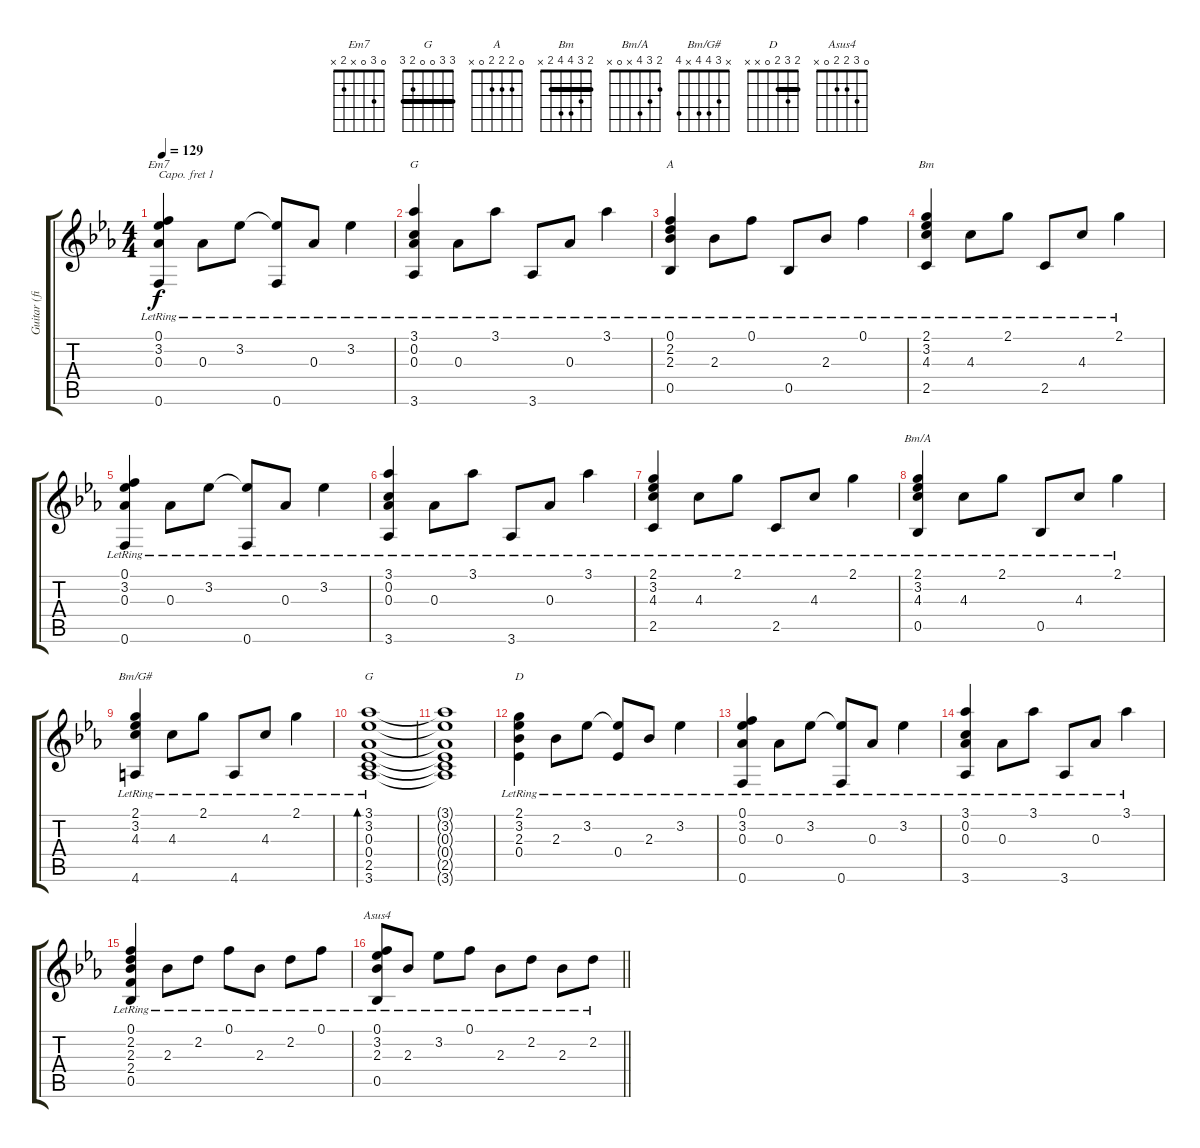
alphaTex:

\track ("Guitar (fingerstyle) - Capo I" "Guitar (fi") {instrument acousticguitarsteel}
\staff {score tabs}
\capo 1
\tuning (E4 B3 G3 D3 A2 E2) {hide}
\chord ("Em7" 0 3 0 x 2 x)
\chord ("G" 3 0 0 0 2 3)
\chord ("A" 0 2 2 2 0 x)
\chord ("Bm" 2 3 4 4 2 x) {barre 2}
\chord ("Bm/A" 2 3 4 x 0 x)
\chord ("Bm/G#" x 3 4 4 x 4)
\chord ("G" 3 3 0 0 2 3) {barre 3}
\chord ("D" 2 3 2 0 x x) {barre 2}
\chord ("Asus4" 0 3 2 2 0 x)
\ts (4 4)
\tempo 129
\clef g2
\ks eb
(0.1{lr} 3.2{lr} 0.3{lr} 0.6{lr}).4{ch "Em7" dy f} 0.3{lr}.8 3.2{lr}.8 (3.2{t} 0.6{lr}).8 0.3{lr}.8 3.2{lr}.4 |
(3.1{lr} 0.2{lr} 0.3{lr} 3.6{lr}).4{ch "G"} 0.3{lr}.8 3.1{lr}.8 3.6{lr}.8 0.3{lr}.8 3.1{lr}.4 |
(0.1{lr} 2.2{lr} 2.3{lr} 0.5{lr}).4{ch "A"} 2.3{lr}.8 0.1{lr}.8 0.5{lr}.8 2.3{lr}.8 0.1{lr}.4 |
(2.1{lr} 3.2{lr} 4.3{lr} 2.5{lr}).4{ch "Bm"} 4.3{lr}.8 2.1{lr}.8 2.5{lr}.8 4.3{lr}.8 2.1{lr}.4 |
(0.1{lr} 3.2{lr} 0.3{lr} 0.6{lr}).4 0.3{lr}.8 3.2{lr}.8 (3.2{t} 0.6{lr}).8 0.3{lr}.8 3.2{lr}.4 |
(3.1{lr} 0.2{lr} 0.3{lr} 3.6{lr}).4 0.3{lr}.8 3.1{lr}.8 3.6{lr}.8 0.3{lr}.8 3.1{lr}.4 |
(2.1{lr} 3.2{lr} 4.3{lr} 2.5{lr}).4 4.3{lr}.8 2.1{lr}.8 2.5{lr}.8 4.3{lr}.8 2.1{lr}.4 |
(2.1{lr} 3.2{lr} 4.3{lr} 0.5{lr}).4{ch "Bm/A"} 4.3{lr}.8 2.1{lr}.8 0.5{lr}.8 4.3{lr}.8 2.1{lr}.4 |
(2.1{lr} 3.2{lr} 4.3{lr} 4.6{lr}).4{ch "Bm/G#"} 4.3{lr}.8 2.1{lr}.8 4.6{lr}.8 4.3{lr}.8 2.1{lr}.4 |
(3.1{lr} 3.2{lr} 0.3{lr} 0.4{lr} 2.5{lr} 3.6{lr}).1{bd 120 ch "G"} |
(3.1{t} 3.2{t} 0.3{t} 0.4{t} 2.5{t} 3.6{t}).1 |
(2.1{lr} 3.2{lr} 2.3{lr} 0.4{lr}).4{ch "D"} 2.3{lr}.8 3.2{lr}.8 (3.2{t} 0.4{lr}).8 2.3{lr}.8 3.2{lr}.4 |
(0.1{lr} 3.2{lr} 0.3{lr} 0.6{lr}).4 0.3{lr}.8 3.2{lr}.8 (3.2{t} 0.6{lr}).8 0.3{lr}.8 3.2{lr}.4 |
(3.1{lr} 0.2{lr} 0.3{lr} 3.6{lr}).4 0.3{lr}.8 3.1{lr}.8 3.6{lr}.8 0.3{lr}.8 3.1{lr}.4 |
(0.1{lr} 2.2{lr} 2.3{lr} 2.4{lr} 0.5{lr}).4 2.3{lr}.8 2.2{lr}.8 0.1{lr}.8 2.3{lr}.8 2.2{lr}.8 0.1{lr}.8 |
\barLineRight lightlight
(0.1{lr} 3.2{lr} 2.3{lr} 0.5{lr}).8{ch "Asus4"} 2.3{lr}.8 3.2{lr}.8 0.1{lr}.8 2.3{lr}.8 2.2{lr}.8 2.3{lr}.8 2.2{lr}.8
